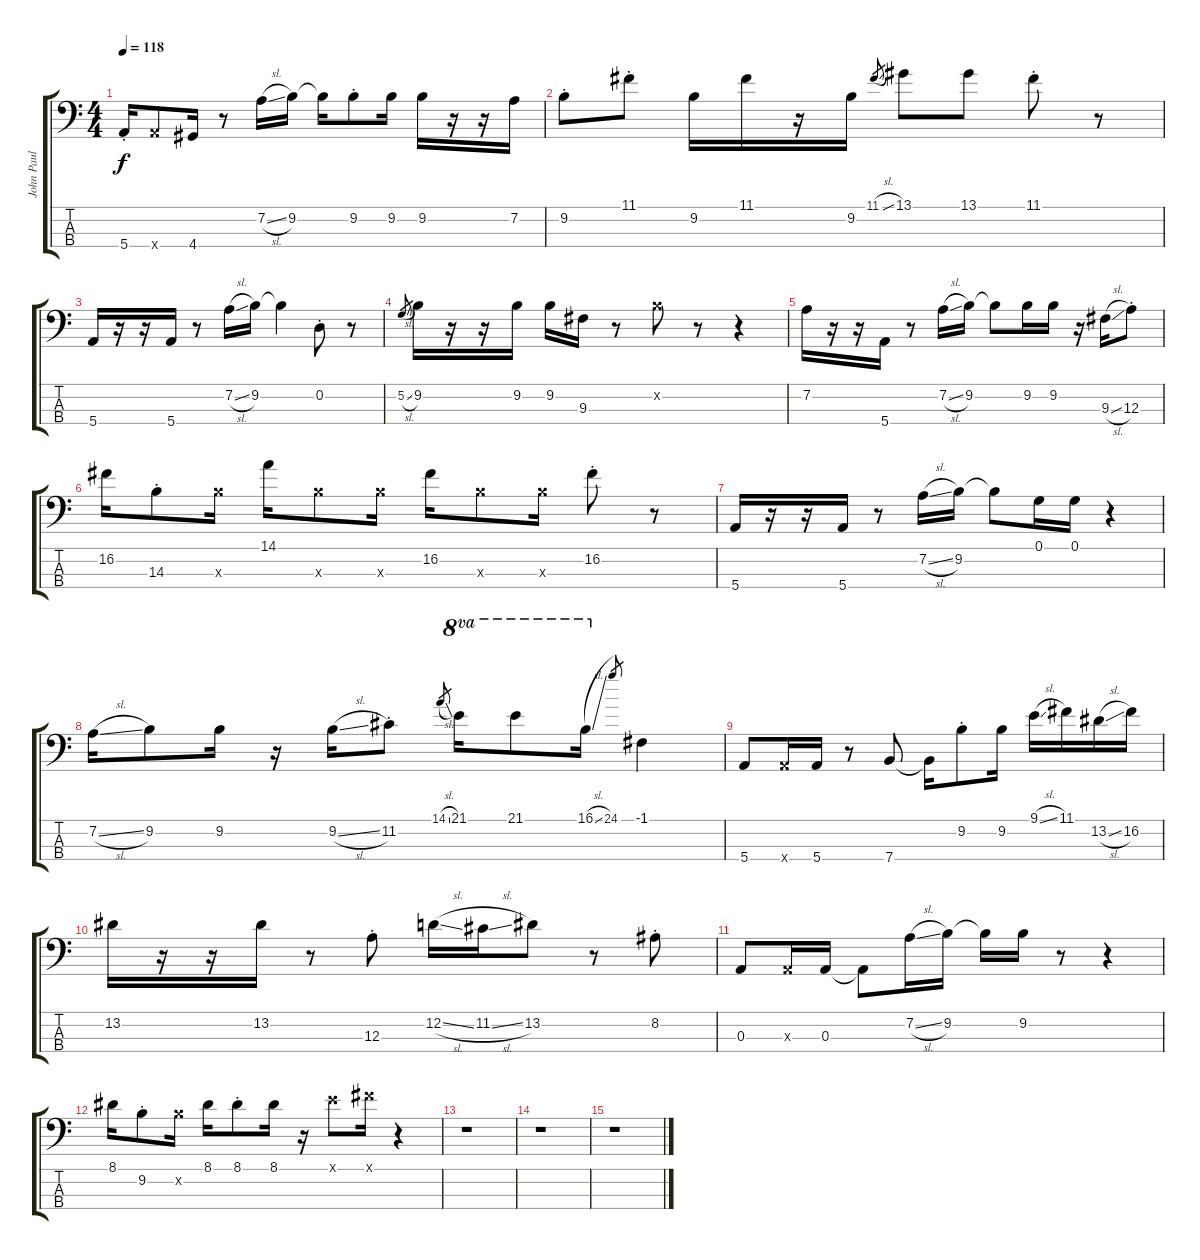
\track ("John Paul Jones (Baixo)" "John Paul ") {instrument electricbassfinger}
\staff {score tabs}
\tuning (G2 D2 A1 E1) {hide}
\ts (4 4)
\tempo 118
\clef f4
\ks c
5.4{st}.16{dy f} 5.4{x}.8 4.4.16 r.8 7.2{sl}.16 9.2.16 9.2{t}.16 9.2{st}.8 9.2.16 9.2.16 r.16 r.16 7.2.16 |
9.2{st}.8 11.1{st}.8 9.2.16 11.1.16 r.16 9.2.16 11.1{sl}.8{gr} 13.1.8 13.1.8 11.1{st}.8 r.8 |
5.4.16 r.16 r.16 5.4.16 r.8 7.2{sl}.16 9.2.16 9.2{t}.4 0.2{st}.8 r.8 |
5.2{sl}.8{gr} 9.2.16 r.16 r.16 9.2.16 9.2.16 9.3.16 r.8 9.2{x}.8 r.8 r.4 |
7.2.16 r.16 r.16 5.4.16 r.8 7.2{sl}.16 9.2.16 9.2{t}.8 9.2.16 9.2.16 r.16 9.3{sl}.16 12.3{st}.8 |
16.2.16 14.3{st}.8 14.3{x}.16 14.1.16 14.3{x}.8 14.3{x}.16 16.2.16 14.3{x}.8 14.3{x}.16 16.2{st}.8 r.8 |
5.4.16 r.16 r.16 5.4.16 r.8 7.2{sl}.16 9.2.16 9.2{t}.8 0.1.16 0.1.16 r.4 |
7.2{sl}.16 9.2.8 9.2.16 r.16 9.2{sl}.16 11.2{st}.8 14.1{sl}.8{gr} 21.1.16{ot 8va} 21.1.8{ot 8va} 16.1{sl}.16{ot 8va} 24.1.8{gr} -1.1.4 |
5.4.8 5.4{x}.16 5.4.16 r.8 7.4.8 7.4{t}.16 9.2{st}.8 9.2.16 9.1{sl}.16 11.1.16 13.2{sl}.16 16.2.16 |
13.2.16 r.16 r.16 13.2.16 r.8 12.3{st}.8 12.2{sl}.16 11.2{sl}.16 13.2.8 r.8 8.2{st}.8 |
0.3.8 0.3{x}.16 0.3.16 0.3{t}.8 7.2{sl}.16 9.2.16 9.2{t}.16 9.2.16 r.8 r.4 |
8.1.16 9.2{st}.8 9.2{x}.16 8.1.16 8.1{st}.8 8.1.16 r.16 9.1{x}.8 11.1{x}.16 r.4 |
r.1 |
r.1 |
r.1
